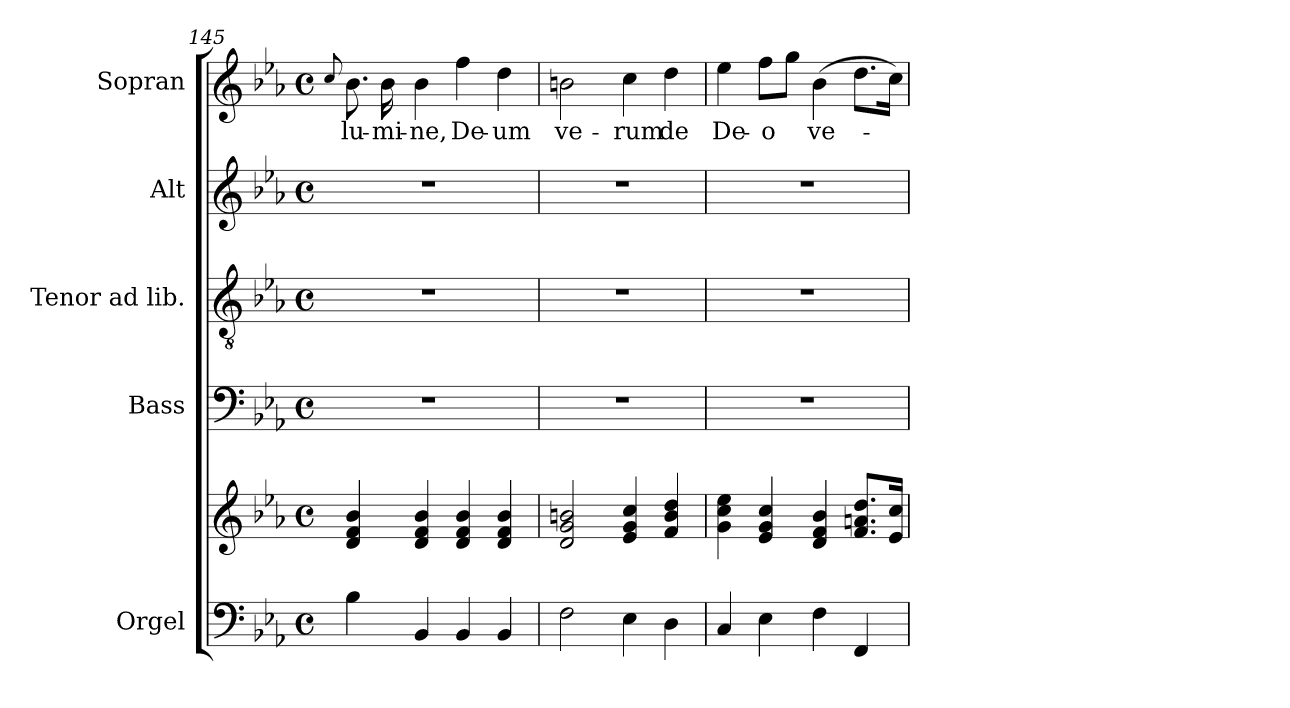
**kern	**kern	**kern	**kern	**kern	**kern	**text
*part5	*part5	*part4	*part3	*part2	*part1	*part1
*staff6	*staff5	*staff4	*staff3	*staff2	*staff1	*staff1
*I"Orgel	*	*I"Bass	*I"Tenor ad lib.	*I"Alt	*I"Sopran	*
*	*	*I'B.	*I'T.	*I'A.	*I'S.	*
*clefF4	*clefG2	*clefF4	*clefGv2	*clefG2	*clefG2	*
*k[b-e-a-]	*k[b-e-a-]	*k[b-e-a-]	*k[b-e-a-]	*k[b-e-a-]	*k[b-e-a-]	*
*E-:	*E-:	*E-:	*E-:	*E-:	*E-:	*
*M4/4	*M4/4	*M4/4	*M4/4	*M4/4	*M4/4	*
*met(c)	*met(c)	*met(c)	*met(c)	*met(c)	*met(c)	*
=145	=145	=145	=145	=145	=145	=145
.	.	.	.	.	8qqcc/	.
!	!	!	!	!	!	!LO:LY:b
4B-\	4d/ 4f/ 4b-/	1r	1r	1r	8.b-\	lu-
!	!	!	!	!	!	!LO:LY:b
.	.	.	.	.	16b-\	-mi-
!	!	!	!	!	!	!LO:LY:b
4BB-/	4d/ 4f/ 4b-/	.	.	.	4b-\	-ne,
!	!	!	!	!	!	!LO:LY:b
4BB-/	4d/ 4f/ 4b-/	.	.	.	4ff\	De-
!	!	!	!	!	!	!LO:LY:b
4BB-/	4d/ 4f/ 4b-/	.	.	.	4dd\	-um
=146	=146	=146	=146	=146	=146	=146
!	!	!	!	!	!	!LO:LY:b
2F\	2d/ 2g/ 2bn/	1r	1r	1r	2bn\	ve-
!	!	!	!	!	!	!LO:LY:b
4E-\	4e-/ 4g/ 4cc/	.	.	.	4cc\	-rum
!	!	!	!	!	!	!LO:LY:b
4D\	4f/ 4b/ 4dd/	.	.	.	4dd\	de
=147	=147	=147	=147	=147	=147	=147
!	!	!	!	!	!	!LO:LY:b
4C/	4g\ 4cc\ 4ee-\	1r	1r	1r	4ee-\	De-
!	!	!	!	!	!	!LO:LY:b
4E-\	4e-/ 4g/ 4cc/	.	.	.	8ff\L	-o
.	.	.	.	.	8gg\J	.
!	!	!	!	!	!	!LO:LY:b
4F\	4d/ 4f/ 4b-/	.	.	.	(>4b-\	ve-
4FF/	8.f/ 8.an/ 8.dd/L	.	.	.	8.dd\L	.
.	16e-/ 16cc/Jk	.	.	.	16cc\Jk)	.
=	=	=	=	=	=	=
*-	*-	*-	*-	*-	*-	*-
